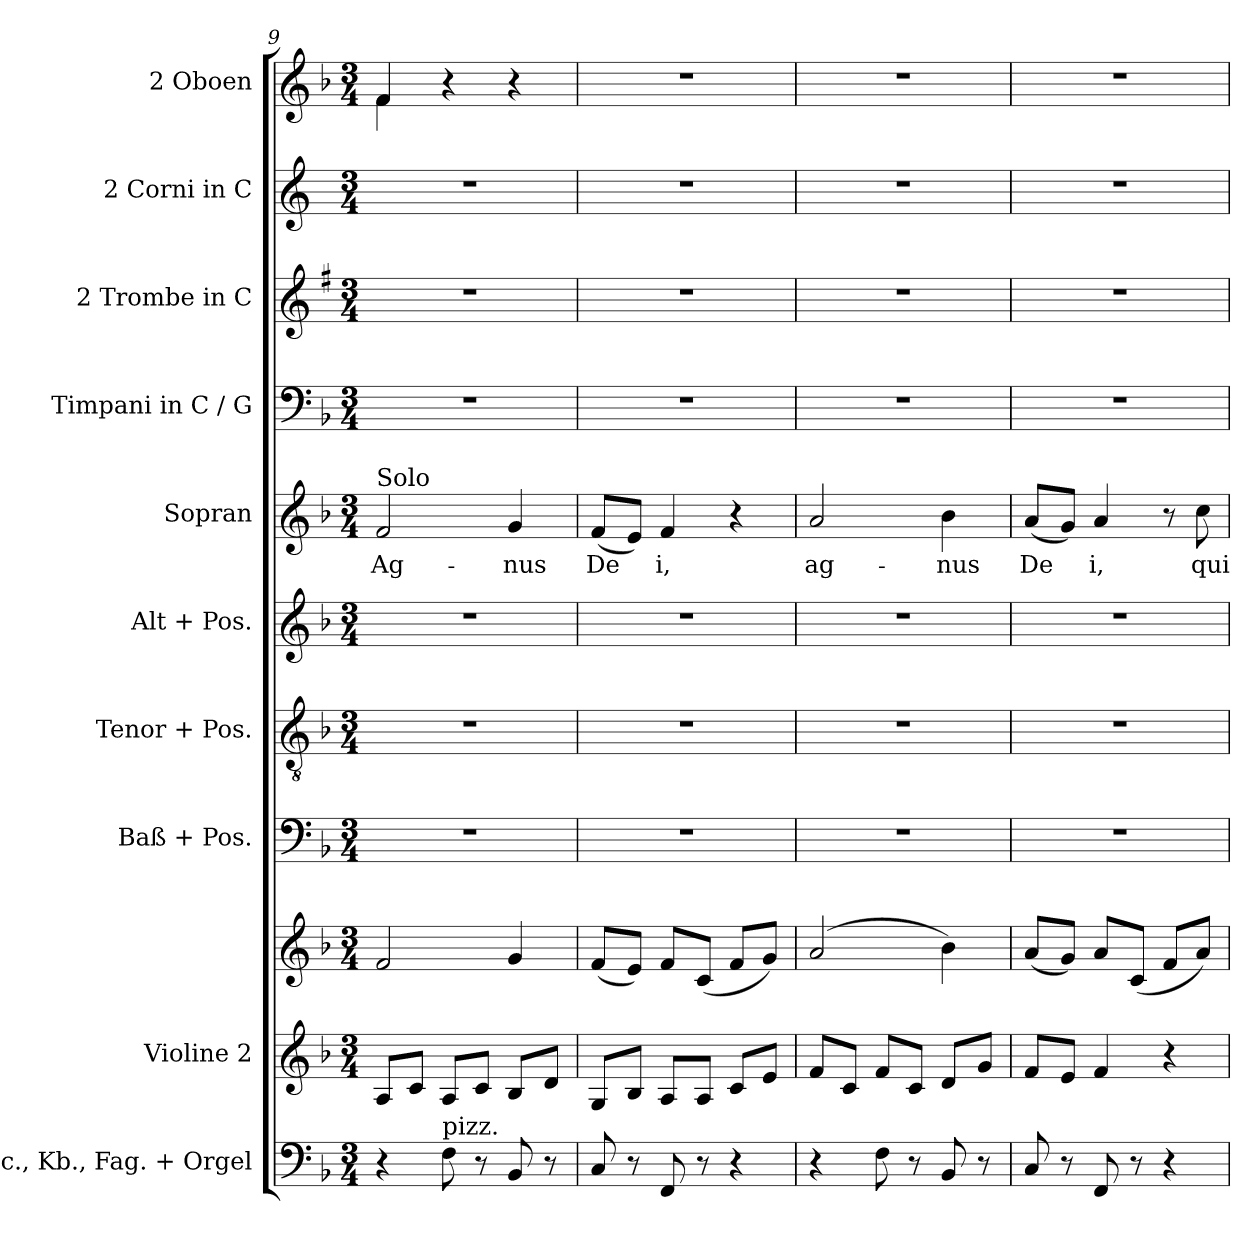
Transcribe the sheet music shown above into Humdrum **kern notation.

**kern	**kern	**kern	**kern	**kern	**kern	**kern	**text	**kern	**kern	**kern	**kern
*part10	*part9	*part9	*part8	*part7	*part6	*part5	*part5	*part4	*part3	*part2	*part1
*staff11	*staff10	*staff9	*staff8	*staff7	*staff6	*staff5	*staff5	*staff4	*staff3	*staff2	*staff1
*I"Vlc., Kb., Fag. + Orgel	*I"Violine 2	*	*I"Baß + Pos.	*I"Tenor + Pos.	*I"Alt + Pos.	*I"Sopran	*	*I"Timpani in C / G	*I"2 Trombe in C	*I"2 Corni in C	*I"2 Oboen
*	*I'Vl. 2	*	*I'Baß	*I'Tenor	*I'Alt	*I'Sopran	*	*I'Timp.	*I'Trombe	*I'Corni	*I'Oboen
*clefF4	*clefG2	*clefG2	*clefF4	*clefGv2	*clefG2	*clefG2	*	*clefF4	*clefG2	*clefG2	*clefG2
*	*	*	*	*	*	*	*	*	*ITrd1c2	*ITrd4c7	*
*k[b-]	*k[b-]	*k[b-]	*k[b-]	*k[b-]	*k[b-]	*k[b-]	*	*k[b-]	*k[b-]	*k[b-]	*k[b-]
*M3/4	*M3/4	*M3/4	*M3/4	*M3/4	*M3/4	*M3/4	*	*M3/4	*M3/4	*M3/4	*M3/4
=9	=9	=9	=9	=9	=9	=9	=9	=9	=9	=9	=9
!	!	!	!	!	!	!LO:TX:a:t=Solo	!	!	!	!	!
!	!	!	!	!	!	!	!LO:LY:b	!	!	!	!
*	*	*	*	*	*	*	*	*	*	*	*^
4r	8A/L	2f/	2.r	2.r	2.r	2f/	Ag-	2.r	2.r	2.r	4f/	4f\
.	8c/J	.	.	.	.	.	.	.	.	.	.	.
!LO:TX:a:t=pizz.	!	!	!	!	!	!	!	!	!	!	!	!
8F\	8A/L	.	.	.	.	.	.	.	.	.	4r	2ryy
8r	8c/J	.	.	.	.	.	.	.	.	.	.	.
!	!	!	!	!	!	!	!LO:LY:b	!	!	!	!	!
8BB-/	8B-/L	4g/	.	.	.	4g/	nus	.	.	.	4r	.
8r	8d/J	.	.	.	.	.	.	.	.	.	.	.
*	*	*	*	*	*	*	*	*	*	*	*v	*v
=10	=10	=10	=10	=10	=10	=10	=10	=10	=10	=10	=10
!	!	!	!	!	!	!	!LO:LY:b	!	!	!	!
8C/	8G/L	(<8f/L	2.r	2.r	2.r	(<8f/L	De	2.r	2.r	2.r	2.r
8r	8B-/J	8e/J)	.	.	.	8e/J)	.	.	.	.	.
!	!	!	!	!	!	!	!LO:LY:b	!	!	!	!
8FF/	8A/L	8f/L	.	.	.	4f/	i,	.	.	.	.
8r	8A/J	(<8c/J	.	.	.	.	.	.	.	.	.
4r	8c/L	8f/L	.	.	.	4r	.	.	.	.	.
.	8e/J	8g/J)	.	.	.	.	.	.	.	.	.
!!LO:PB:g=z
=11	=11	=11	=11	=11	=11	=11	=11	=11	=11	=11	=11
!	!	!	!	!	!	!	!LO:LY:b	!	!	!	!
4r	8f/L	(>2a/	2.r	2.r	2.r	2a/	ag-	2.r	2.r	2.r	2.r
.	8c/J	.	.	.	.	.	.	.	.	.	.
8F\	8f/L	.	.	.	.	.	.	.	.	.	.
8r	8c/J	.	.	.	.	.	.	.	.	.	.
!	!	!	!	!	!	!	!LO:LY:b	!	!	!	!
8BB-/	8d/L	4b-\)	.	.	.	4b-\	nus	.	.	.	.
8r	8g/J	.	.	.	.	.	.	.	.	.	.
=12	=12	=12	=12	=12	=12	=12	=12	=12	=12	=12	=12
!	!	!	!	!	!	!	!LO:LY:b	!	!	!	!
8C/	8f/L	(<8a/L	2.r	2.r	2.r	(<8a/L	De	2.r	2.r	2.r	2.r
8r	8e/J	8g/J)	.	.	.	8g/J)	.	.	.	.	.
!	!	!	!	!	!	!	!LO:LY:b	!	!	!	!
8FF/	4f/	8a/L	.	.	.	4a/	i,	.	.	.	.
8r	.	(<8c/J	.	.	.	.	.	.	.	.	.
4r	4r	8f/L	.	.	.	8r	.	.	.	.	.
!	!	!	!	!	!	!	!LO:LY:b	!	!	!	!
.	.	8a/J)	.	.	.	8cc\	qui	.	.	.	.
=	=	=	=	=	=	=	=	=	=	=	=
*-	*-	*-	*-	*-	*-	*-	*-	*-	*-	*-	*-
